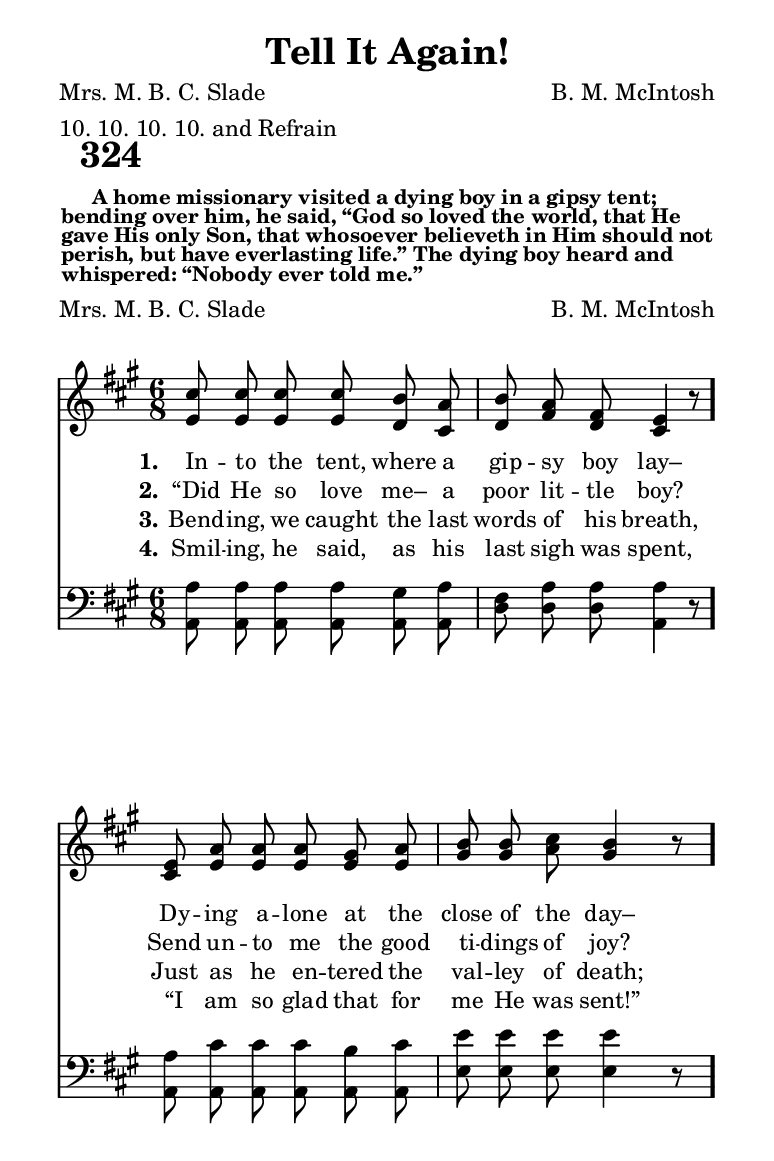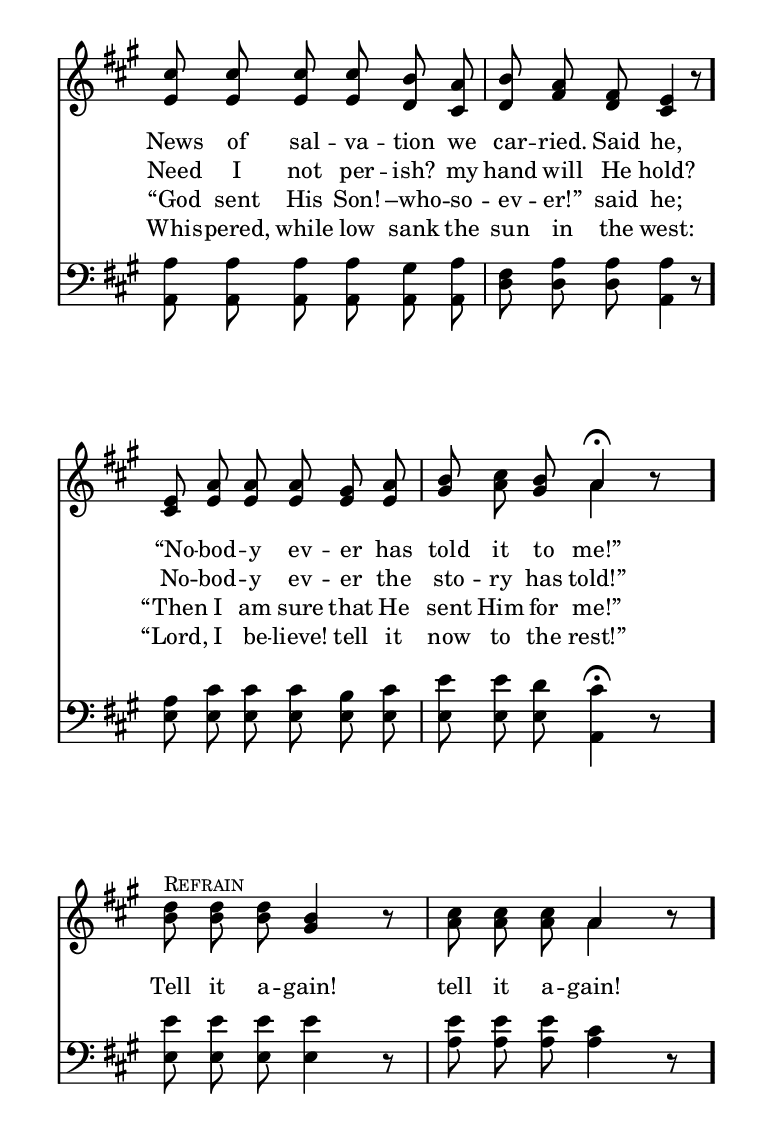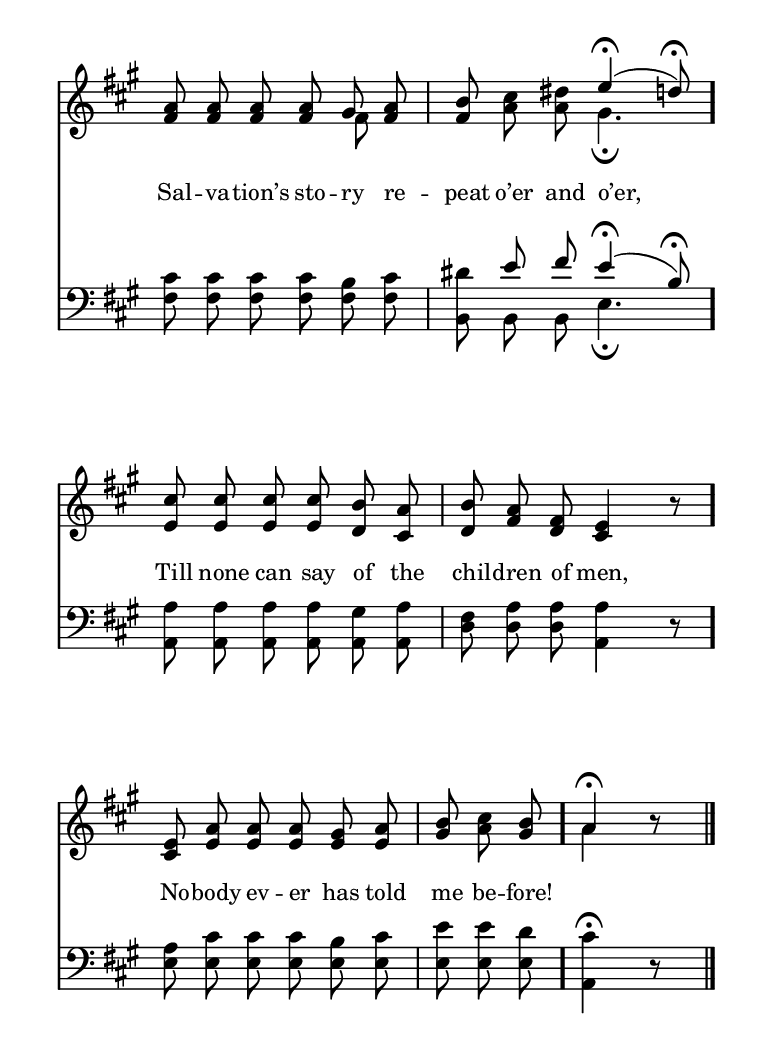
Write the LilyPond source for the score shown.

\include "common/global.ily"
\paper {
  \include "common/paper.ily"
  ragged-last-bottom = ##t
  system-count = #(cond (is-eogsized 6) (#t #f))
  page-count = #(cond (is-eogsized 2) (#t #f))
  scoreTitleMarkup = \markup {
    \override #'(baseline-skip . 3.5)
    \column {
      \override #'(baseline-skip . 3.5)
      \column {
        \fill-line {
          \huge \larger \larger \bold {
            \concat { "  " \fromproperty #'header:hymnnumber }
            \mytitle
            \null
          }
        }
        \override #'(baseline-skip . 1)
        \smaller \bold \fill-line {
          \wordwrap { \hspace #3 A home missionary visited a dying boy in a gipsy tent; bending over him, he said, “God so loved the world, that He gave His only Son, that whosoever believeth in Him should not perish, but have everlasting life.” The dying boy heard and whispered: “Nobody ever told me.”
        } }

        \vspace #0.5

        \fill-line {
          \lower #1 \fromproperty #'header:poet
          \smaller \bold \mysubtitle
          \lower #1 \fromproperty #'header:composer
        }
      }
    }
  }
}

\header{
  hymnnumber = "324"
  title = "Tell It Again!"
  tunename = ""
  meter = "10. 10. 10. 10. and Refrain"
  poet = "Mrs. M. B. C. Slade"
  composer = "B. M. McIntosh"
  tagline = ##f
}

ta = { \tempo 4=80 }
tb = { \tempo 4=40 }

global = {
  \include "common/overrides.ily"
  \override Staff.TimeSignature.style = #'numbered
  \time 6/8
  \override Score.MetronomeMark.transparent = ##t % hide all fermata changes too
  \ta
  \key a \major
  \autoBeamOff
}

patternA = { \ta c8 c c c c c | c c c c4 c8 | }
patternB = { \ta c8 c c c c c | c c c \tb c4 \ta c8 | }

patternC = { c8 c c c4 c8 | }

notesSoprano = {
\global
\relative c'' {

  \changePitch \patternA { cis cis cis cis b a | b a fis e r }
  \changePitch \patternA { e a a a gis a | b b cis b r }
  \changePitch \patternA { cis cis cis cis b a | b a fis e r }
  \changePitch \patternB { e a a a gis a | b cis b a\fermata r }

  << s^\markup { \small \caps "Refrain" }
  \changePitch \patternC { d d d b r | cis cis cis a r } >>
  a8 a a a gis a | b cis dis \tb e4\fermata( d8\fermata) \ta
  \changePitch \patternA { cis cis cis cis b a | b a fis e r }
  \changePitch \patternB { e a a a gis a | b cis b a\fermata r }

  \bar "|."

}
}

notesAlto = {
\global
\relative e' {

  \changePitch \patternA { e e e e d cis | d fis d cis r }
  \changePitch \patternA { cis e e e e e | gis gis a gis r }
  \changePitch \patternA { e e e e d cis | d fis d cis r }
  \changePitch \patternB { cis e e e e e | gis a gis a r }

  \changePitch \patternC { b b b gis r | a a a a r }
  fis8 fis fis fis fis fis | fis a a gis4.\fermata
  \changePitch \patternA { e e e e d cis | d fis d cis r }
  \changePitch \patternB { cis e e e e e | gis a gis a r }

}
}

notesTenor = {
\global
\relative a {

  \changePitch \patternA { a a a a gis a | fis a a a r }
  \changePitch \patternA { a cis cis cis b cis | e e e e r }
  \changePitch \patternA { a, a a a gis a | fis a a a r }
  \changePitch \patternB { a cis cis cis b cis | e e d cis r }

  \changePitch \patternC { e e e e r | e e e cis r }
  cis8 cis cis cis b cis | dis e fis e4\fermata( b8\fermata)
  \changePitch \patternA { a a a a gis a | fis a a a r }
  \changePitch \patternB { a cis cis cis b cis | e e d cis r }

}
}

notesBass = {
\global
\relative f, {

  \changePitch \patternA { a a a a a a | d d d a r }
  \changePitch \patternA { a a a a a a | e' e e e r }
  \changePitch \patternA { a, a a a a a | d d d a r }
  \changePitch \patternB { e' e e e e e | e e e a,\fermata r }

  \changePitch \patternC { e' e e e r | a a a a r }
  fis8 fis fis fis fis fis | b, b b e4.\fermata
  \changePitch \patternA { a, a a a a a | d d d a r }
  \changePitch \patternB { e' e e e e e | e e e a,\fermata r }

}
}

Refrain = \lyricmode {

Tell it a -- gain! tell it a -- gain! \bar "."
Sal -- va -- tion’s sto -- ry re -- peat o’er and o’er, \bar "."
Till none can say of the chil -- dren of men, \bar "."
No -- body ev -- er has told me be -- fore! \bar "."

}

wordsA = \lyricmode {
\set stanza = "1."

In -- to the tent, where a gip -- sy boy lay– \bar "."
Dy -- ing a -- lone at the close of the day– \bar "."
News of sal -- va -- tion we car -- ried. Said he, \bar "."
“No -- bod -- y ev -- er has told it to me!” \bar "."

}

wordsB = \lyricmode {
\set stanza = "2."

“Did He so love me– a poor lit -- tle boy?
Send un -- to me the good ti -- dings of joy?
Need I not per -- ish? my hand will He hold?
No -- bod -- y ev -- er the sto -- ry has told!”

\Refrain

}

wordsC = \lyricmode {
\set stanza = "3."

Bend -- ing, we caught the last words of his breath,
Just as he en -- tered the val -- ley of death;
“God sent His Son! –who -- so -- ev -- er!” said he;
“Then I am sure that He sent Him for me!”

}

wordsD = \lyricmode {
\set stanza = "4."

Smil -- ing, he said, as his last sigh was spent,
“I am so glad that for me He was sent!”
Whis -- pered, while low sank the sun in the west:
“Lord, I be -- lieve! tell it now to the rest!”

}

\score {
  \context ChoirStaff <<
    \context Staff = upper <<
      \set Staff.autoBeaming = ##f
      \set ChoirStaff.systemStartDelimiter = #'SystemStartBar
      \set ChoirStaff.printPartCombineTexts = ##f
      \partcombine #'(2 . 9) \notesSoprano \notesAlto
      \context NullVoice = sopranos { \voiceOne << \notesSoprano >> }
      \context NullVoice = altos { \voiceTwo << \notesAlto >> }
      \context Lyrics = one   \lyricsto sopranos \wordsA
      \context Lyrics = two   \lyricsto sopranos \wordsB
      \context Lyrics = three \lyricsto sopranos \wordsC
      \context Lyrics = four  \lyricsto sopranos \wordsD
    >>
    \context Staff = men <<
      \set Staff.autoBeaming = ##f
      \clef bass
      \set ChoirStaff.printPartCombineTexts = ##f
      \partcombine #'(2 . 9) \notesTenor \notesBass
      \context NullVoice = tenors { \voiceOne << \notesTenor >> }
      \context NullVoice = basses { \voiceTwo << \notesBass >> }
    >>
  >>
  \layout {
    \include "common/layout.ily"
  }
  \midi{
    \include "common/midi.ily"
  }
}

\version "2.19.49"  % necessary for upgrading to future LilyPond versions.

% vi:set et ts=2 sw=2 ai nocindent syntax=lilypond:
